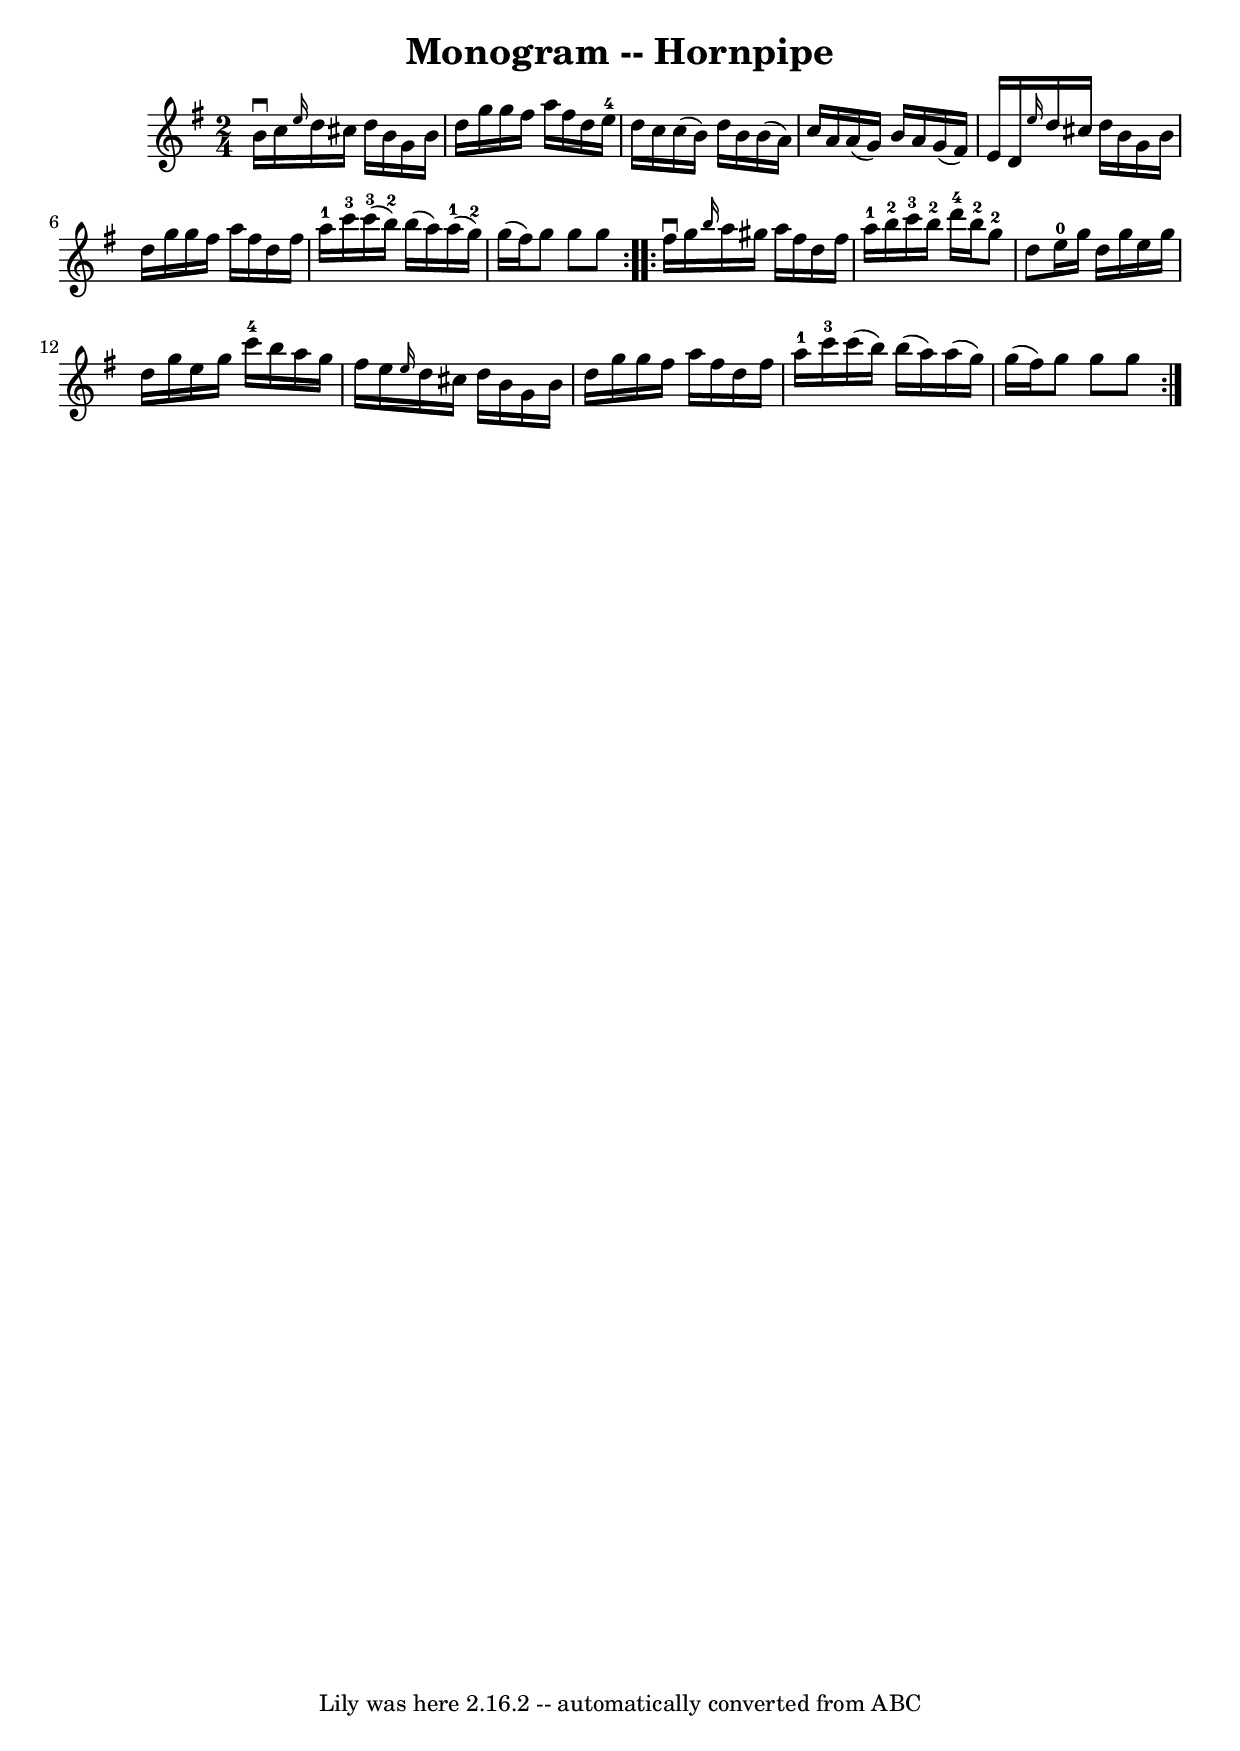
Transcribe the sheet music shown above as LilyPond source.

\version "2.16.2"
\include "Mammoth.ily"
\header {
  %% book = "Cole's 1000 Fiddle Tunes"
  crossRefNumber = "1"
  footnotes = ""
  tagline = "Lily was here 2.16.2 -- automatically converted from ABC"
  title = "Monogram -- Hornpipe"

}
voicedefault =  {



  \repeat volta 2 {

    \time 2/4 
    \key g \major b'16^\downbow c''16  |
    \grace { e''16  
	   } 
    d''16 cis''16 d''16 b'16 g'16 b'16 d''16 g''16  |
    
    g''16 fis''16 a''16 fis''16 d''16 e''16-4 d''16 c''16  
    |
    c''16 (b'16) d''16 b'16 b'16 (a'16) c''16    
    a'16  |
    a'16 (g'16) b'16 a'16 g'16 (fis'16) e'16 
    d'16  |
    \grace { e''16  
	   } d''16 cis''16 d''16 b'16  
    g'16 b'16 d''16 g''16  |
    g''16 fis''16 a''16    
    fis''16 d''16 fis''16 a''16-1 c'''16-3 |
    c'''16 
    -3(b''16-2) b''16 (a''16) a''16-1(g''16-2)   
    g''16 (fis''16) |
    g''8 g''8 g''8  
  }     
  \repeat volta 2 {
    
    fis''16^\downbow g''16  |
    \grace { b''16  
	   } a''16 gis''16    
    a''16 fis''16 d''16 fis''16 a''16-1 b''16-2 |
    
    c'''16-3 b''16-2 d'''16-4 b''16-2 g''8-2 d''8  
    |
    e''16-0 g''16 d''16 g''16 e''16 g''16 d''16  
    g''16  |
    e''16 g''16 c'''16-4 b''16 a''16 g''16    
    fis''16 e''16  |
    \grace { e''16  
	   } d''16 cis''16 d''16 
    b'16 g'16 b'16 d''16 g''16  |
    g''16 fis''16 a''16 
    fis''16 d''16 fis''16 a''16-1 c'''16-3 |
    c'''16 (
    b''16) b''16 (a''16) a''16 (g''16) g''16 (fis''16) 
    |
    g''8 g''8 g''8  
  }   

}

\score{
  <<

    \context Staff="default"
    {
      \voicedefault 
      
    }

  >>
  \layout {
    
  }
  \midi {
  }

}
